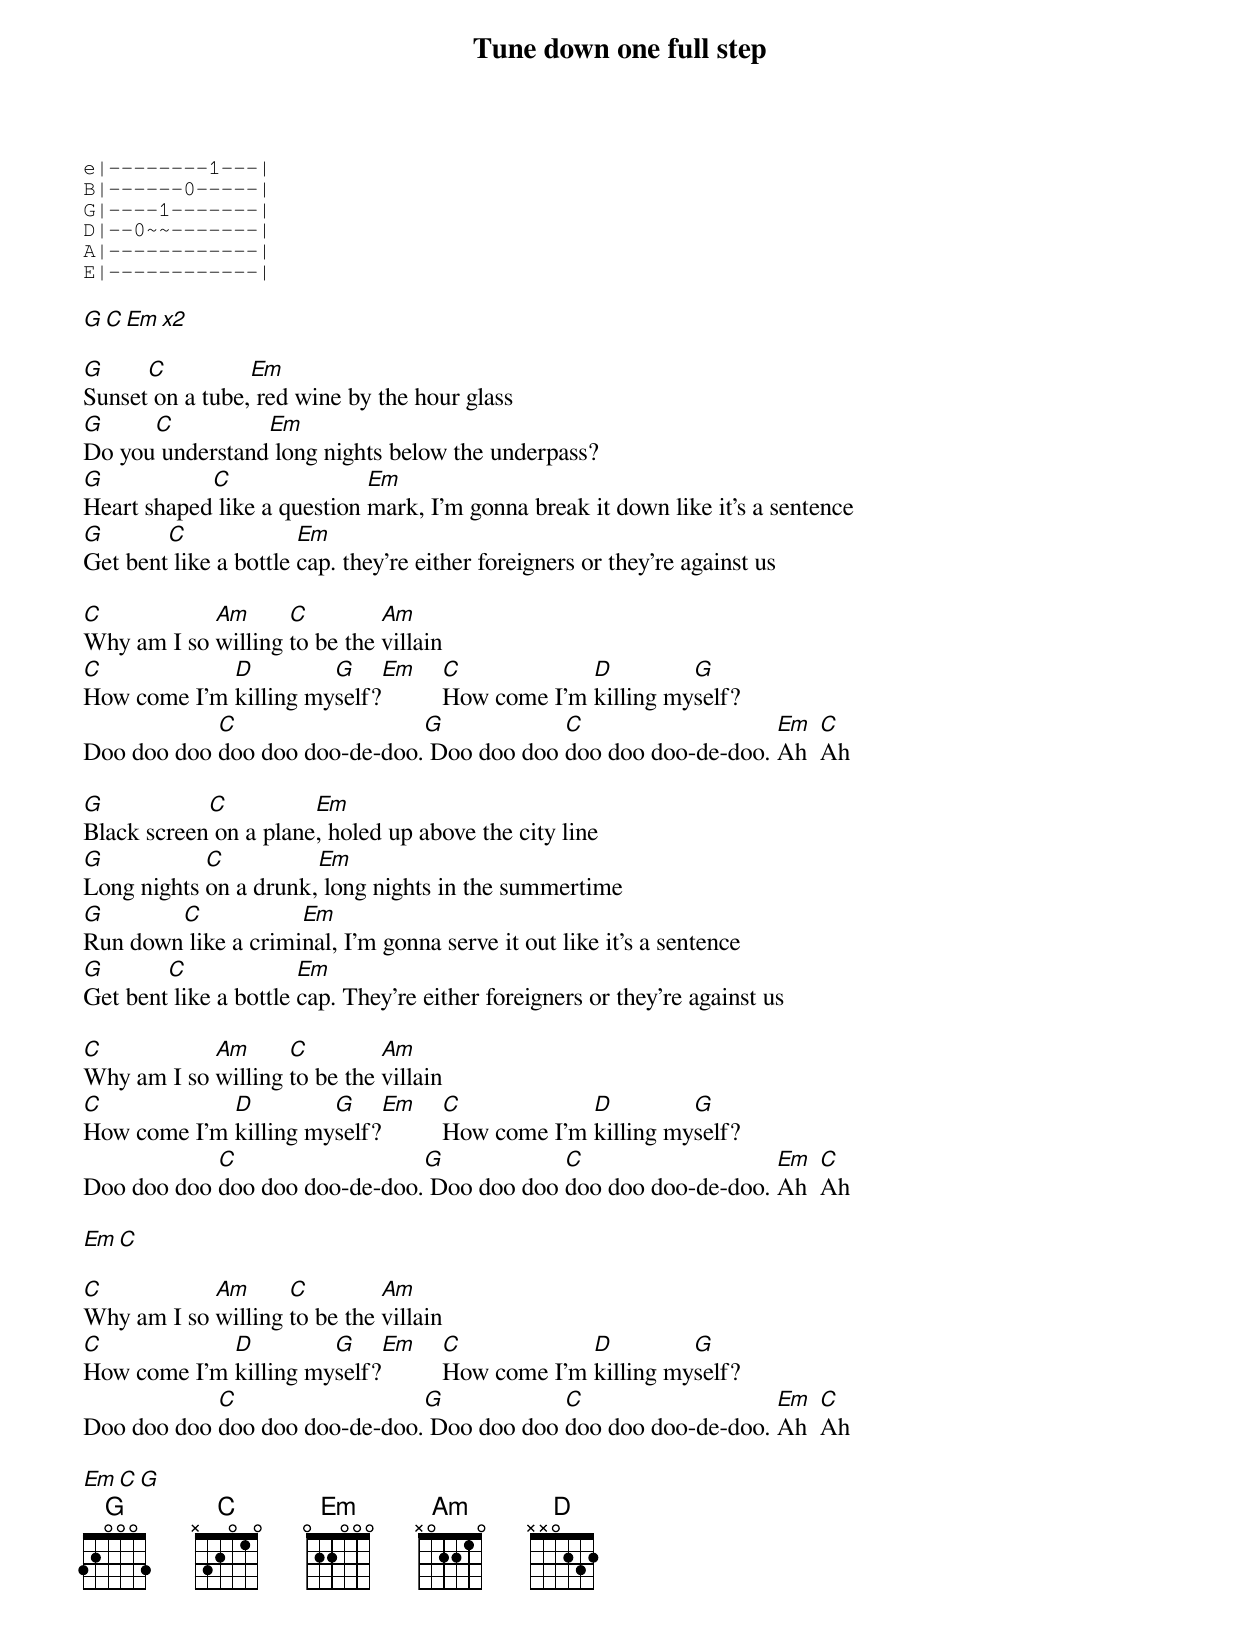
Tune down one full step

e|--------1---|
B|------0-----|
G|----1-------|
D|--0~~-------|
A|------------|
E|------------|

G C Em x2

G     C          Em
Sunset on a tube, red wine by the hour glass
G     C          Em
Do you understand long nights below the underpass?
G           C                Em
Heart shaped like a question mark, I'm gonna break it down like it's a sentence
G       C              Em
Get bent like a bottle cap. they're either foreigners or they're against us

C           Am      C         Am
Why am I so willing to be the villain
C            D         G    Em  C            D         G
How come I'm killing myself?    How come I'm killing myself?
            C                  G            C                   Em  C
Doo doo doo doo doo doo-de-doo. Doo doo doo doo doo doo-de-doo. Ah  Ah

G           C          Em
Black screen on a plane, holed up above the city line
G           C          Em
Long nights on a drunk, long nights in the summertime
G       C            Em
Run down like a criminal, I'm gonna serve it out like it's a sentence
G       C              Em
Get bent like a bottle cap. They're either foreigners or they're against us

C           Am      C         Am
Why am I so willing to be the villain
C            D         G    Em  C            D         G
How come I'm killing myself?    How come I'm killing myself?
            C                  G            C                   Em  C
Doo doo doo doo doo doo-de-doo. Doo doo doo doo doo doo-de-doo. Ah  Ah

Em C

C           Am      C         Am
Why am I so willing to be the villain
C            D         G    Em  C            D         G
How come I'm killing myself?    How come I'm killing myself?
            C                  G            C                   Em  C
Doo doo doo doo doo doo-de-doo. Doo doo doo doo doo doo-de-doo. Ah  Ah

Em C G
